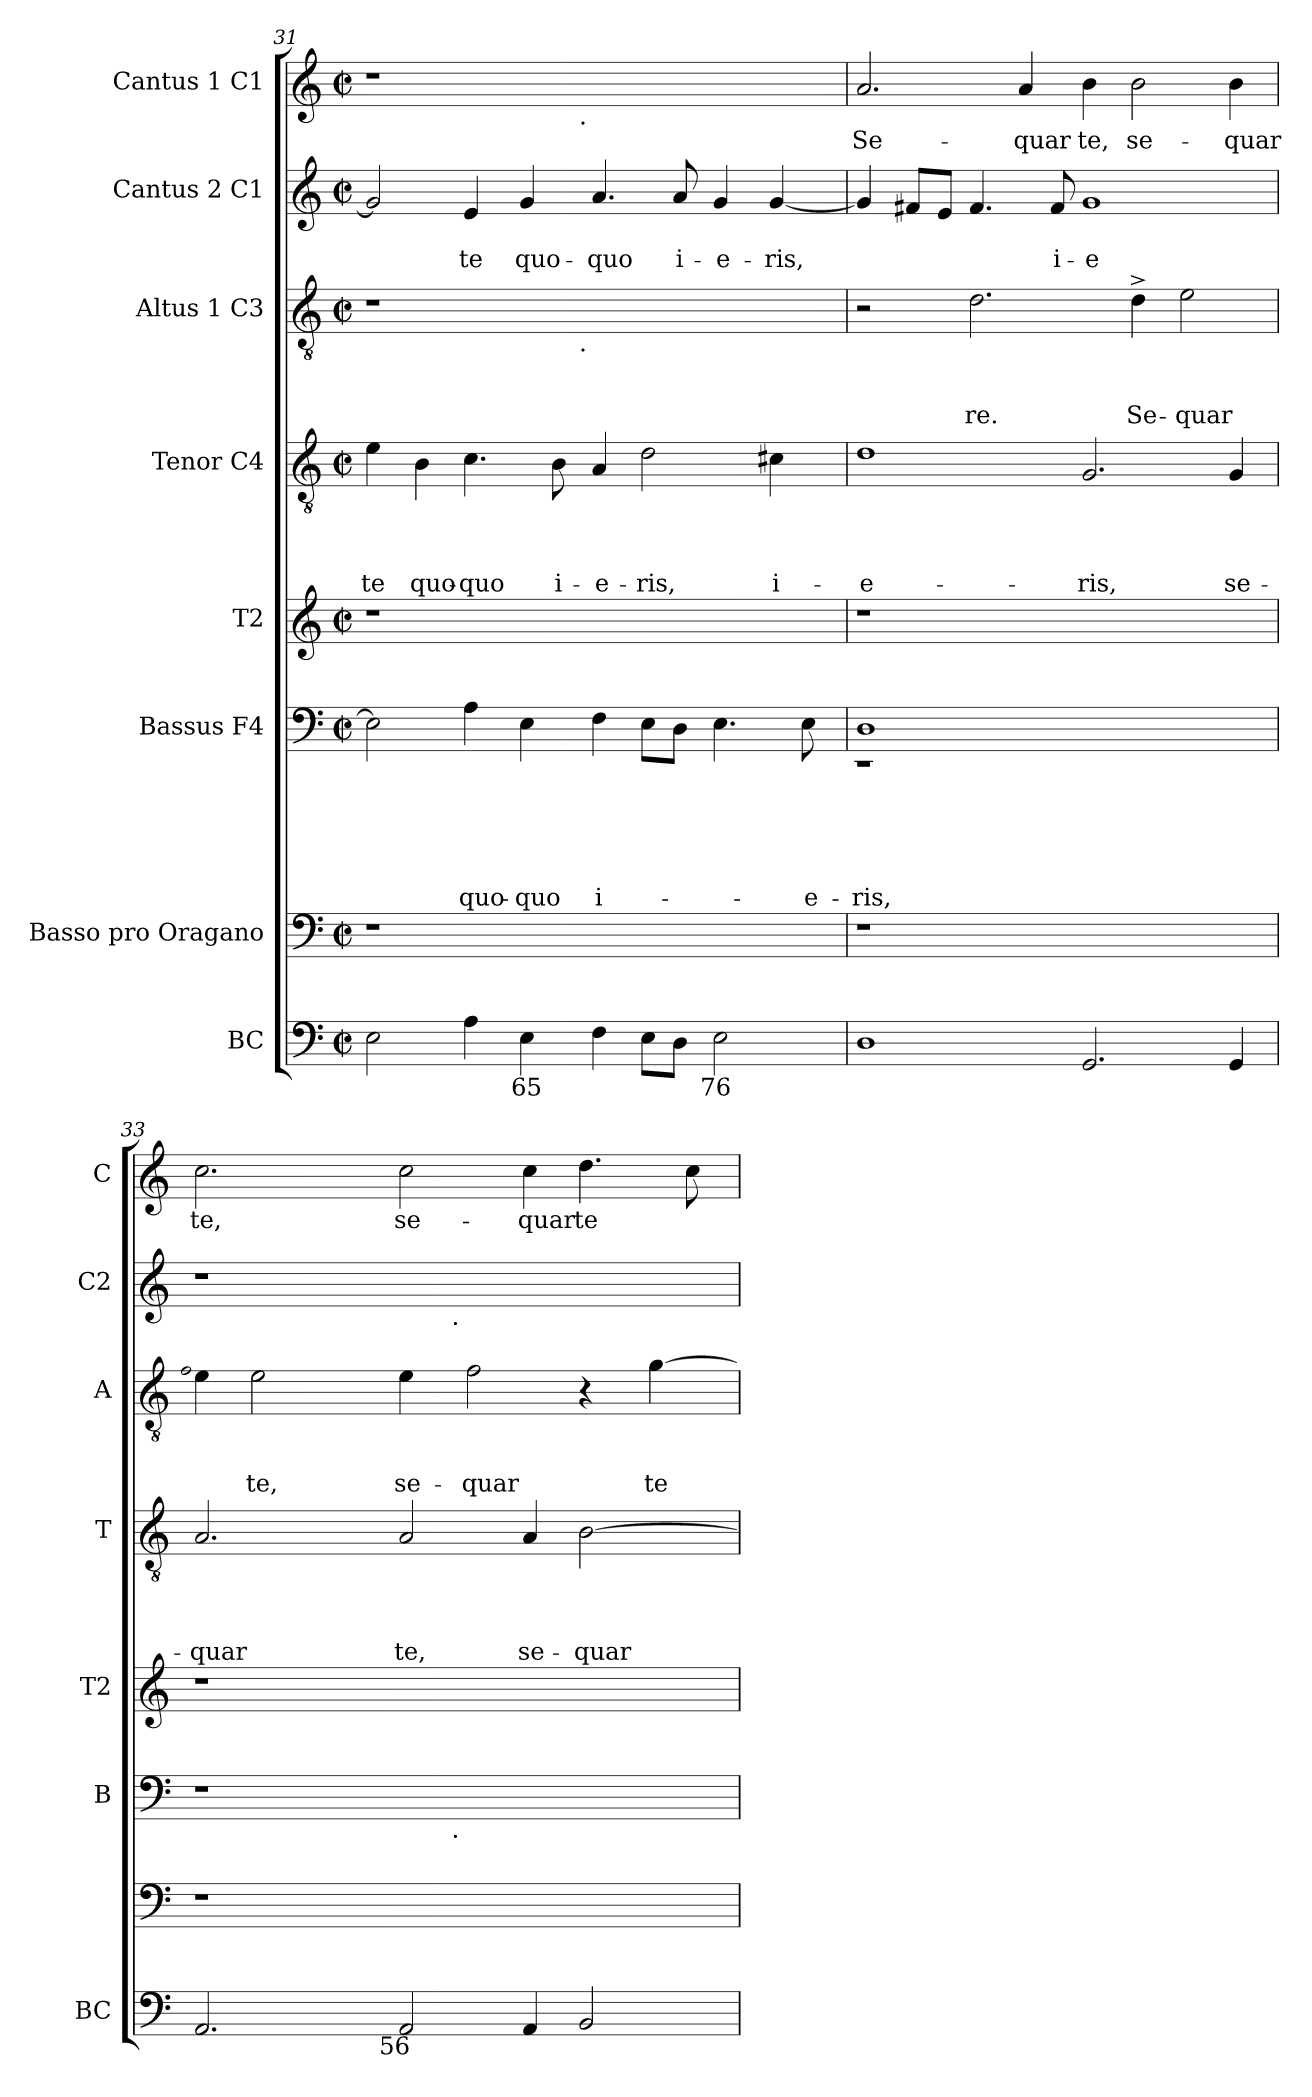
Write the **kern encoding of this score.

**kern	**kern	**kern	**text	**text	**text	**text	**text	**text	**kern	**kern	**text	**text	**text	**text	**kern	**text	**text	**text	**kern	**text	**text	**kern	**text
*part8	*part7	*part6	*part6	*part6	*part6	*part6	*part6	*part6	*part5	*part4	*part4	*part4	*part4	*part4	*part3	*part3	*part3	*part3	*part2	*part2	*part2	*part1	*part1
*staff8	*staff7	*staff6	*staff6	*staff6	*staff6	*staff6	*staff6	*staff6	*staff5	*staff4	*staff4	*staff4	*staff4	*staff4	*staff3	*staff3	*staff3	*staff3	*staff2	*staff2	*staff2	*staff1	*staff1
*I"BC	*I"Basso pro Oragano	*I"Bassus F4	*	*	*	*	*	*	*I"T2	*I"Tenor C4	*	*	*	*	*I"Altus 1 C3	*	*	*	*I"Cantus 2 C1	*	*	*I"Cantus 1 C1	*
*I'BC	*	*I'B	*	*	*	*	*	*	*I'T2	*I'T	*	*	*	*	*I'A	*	*	*	*I'C2	*	*	*I'C	*
*clefF4	*clefF4	*clefF4	*	*	*	*	*	*	*clefG2	*clefGv2	*	*	*	*	*clefGv2	*	*	*	*clefG2	*	*	*clefG2	*
*	*ITrd7c12	*	*	*	*	*	*	*	*	*	*	*	*	*	*	*	*	*	*	*	*	*	*
*k[]	*k[]	*k[]	*	*	*	*	*	*	*k[]	*k[]	*	*	*	*	*k[]	*	*	*	*k[]	*	*	*k[]	*
*C:	*C:	*C:	*	*	*	*	*	*	*C:	*C:	*	*	*	*	*C:	*	*	*	*C:	*	*	*C:	*
*M2/2	*M2/2	*M2/2	*	*	*	*	*	*	*M2/2	*M2/2	*	*	*	*	*M2/2	*	*	*	*M2/2	*	*	*M2/2	*
*met(c|)	*met(c|)	*met(c|)	*	*	*	*	*	*	*met(c|)	*met(c|)	*	*	*	*	*met(c|)	*	*	*	*met(c|)	*	*	*met(c|)	*
=31	=31	=31	=31	=31	=31	=31	=31	=31	=31	=31	=31	=31	=31	=31	=31	=31	=31	=31	=31	=31	=31	=31	=31
!LO:TX:b:t=b	!	!	!	!	!	!	!	!	!	!	!	!	!	!	!	!	!	!	!	!	!	!	!
!	!	!	!	!	!	!	!	!	!	!	!	!	!	!LO:LY:b	!	!	!	!	!	!	!	!	!
*^	*	*	*	*	*	*	*	*	*	*	*	*	*	*	*^	*	*	*	*	*	*	*^	*
*	*^	*	*	*	*	*	*	*	*	*	*	*	*	*	*	*	*	*	*	*	*	*	*	*	*	*
2E\	2ryy	1ryy	1r	2E\]	.	.	.	.	.	.	1r	4e\	.	.	.	te	1r	2ryy	.	.	.	2g/]	.	.	1r	2ryy	.
!	!	!	!	!	!	!	!	!	!	!	!	!	!	!	!	!LO:LY:b:rj	!	!	!	!	!	!	!	!	!	!	!
.	.	.	.	.	.	.	.	.	.	.	.	4B\	.	.	.	quo-	.	.	.	.	.	.	.	.	.	.	.
!	!	!	!	!	!	!	!	!	!	!LO:LY:b	!	!	!	!	!	!LO:LY:b	!	!	!	!	!	!	!	!LO:LY:b	!	!	!
4A\	8...ryy	.	.	4A\	.	.	.	.	.	quo-	.	4.c\	.	.	.	-quo	.	4...ryy	.	.	.	4e/	.	te	.	4...ryy	.
!	!LO:TX:b:t=65	!	!	!	!	!	!	!	!	!	!	!	!	!	!	!	!	!	!	!	!	!	!	!	!	!	!
.	1ryy	.	.	.	.	.	.	.	.	.	.	.	.	.	.	.	.	.	.	.	.	.	.	.	.	.	.
!	!	!	!	!	!	!	!	!	!	!LO:LY:b:rj	!	!	!	!	!	!	!	!	!	!	!	!	!	!LO:LY:b:rj	!	!	!
4E\	.	.	.	4E\	.	.	.	.	.	-quo	.	.	.	.	.	.	.	.	.	.	.	4g/	.	quo-	.	.	.
!	!	!	!	!	!	!	!	!	!	!	!	!	!	!	!	!LO:LY:b	!	!	!	!	!	!	!	!	!	!	!
.	.	.	.	.	.	.	.	.	.	.	.	8B\	.	.	.	i-	.	.	.	.	.	.	.	.	.	.	.
!	!	!	!	!	!	!	!	!	!	!	!	!	!	!	!	!	!	!	!	!	!	!	!	!	!	!LO:TX:b:t=.	!
!	!	!	!	!	!	!	!	!	!	!	!	!	!	!	!	!	!	!LO:TX:b:t=.	!	!	!	!	!	!	!	!	!
.	.	.	.	.	.	.	.	.	.	.	.	.	.	.	.	.	.	1ryy	.	.	.	.	.	.	.	1ryy	.
!	!	!	!	!	!	!	!	!	!	!LO:LY:b	!	!	!	!	!	!LO:LY:b	!	!	!	!	!	!	!	!LO:LY:b	!	!	!
4F\	.	4...ryy	1ryy	4F\	.	.	.	.	.	i-	1ryy	4A/	.	.	.	-e-	1ryy	.	.	.	.	4.a/	.	-quo	1ryy	.	.
!	!	!	!	!	!	!	!	!	!	!	!	!	!	!	!	!LO:LY:b	!	!	!	!	!	!	!	!	!	!	!
8E\L	.	.	.	8E\L	.	.	.	.	.	.	.	2d\	.	.	.	-ris,	.	.	.	.	.	.	.	.	.	.	.
!	!	!	!	!	!	!	!	!	!	!	!	!	!	!	!	!	!	!	!	!	!	!	!	!LO:LY:b	!	!	!
8D\J	.	.	.	8D\J	.	.	.	.	.	.	.	.	.	.	.	.	.	.	.	.	.	8a/	.	i-	.	.	.
!	!	!LO:TX:b:t=76	!	!	!	!	!	!	!	!	!	!	!	!	!	!	!	!	!	!	!	!	!	!	!	!	!
.	.	2ryy	.	.	.	.	.	.	.	.	.	.	.	.	.	.	.	.	.	.	.	.	.	.	.	.	.
!	!	!	!	!	!	!	!	!	!	!	!	!	!	!	!	!	!	!	!	!	!	!	!	!LO:LY:b	!	!	!
2E\	.	.	.	4.E\	.	.	.	.	.	.	.	.	.	.	.	.	.	.	.	.	.	4g/	.	-e-	.	.	.
.	4ryy	.	.	.	.	.	.	.	.	.	.	.	.	.	.	.	.	.	.	.	.	.	.	.	.	.	.
!	!	!	!	!	!	!	!	!	!	!	!	!	!	!	!	!LO:LY:b	!	!	!	!	!	!	!	!LO:LY:b	!	!	!
.	.	.	.	.	.	.	.	.	.	.	.	4c#X\	.	.	.	i-	.	.	.	.	.	[<4g/	.	-ris,	.	.	.
!	!	!	!	!	!	!	!	!	!	!LO:LY:b	!	!	!	!	!	!	!	!	!	!	!	!	!	!	!	!	!
.	.	.	.	8E\	.	.	.	.	.	-e-	.	.	.	.	.	.	.	.	.	.	.	.	.	.	.	.	.
.	.	32ryy	.	.	.	.	.	.	.	.	.	.	.	.	.	.	.	32ryy	.	.	.	.	.	.	.	32ryy	.
.	64ryy	.	.	.	.	.	.	.	.	.	.	.	.	.	.	.	.	.	.	.	.	.	.	.	.	.	.
=32	=32	=32	=32	=32	=32	=32	=32	=32	=32	=32	=32	=32	=32	=32	=32	=32	=32	=32	=32	=32	=32	=32	=32	=32	=32	=32	=32
*	*	*	*	*^	*	*	*	*	*	*	*	*	*	*	*	*	*	*	*	*	*	*	*	*	*	*	*
!	!	!	!	!	!LO:N:vis=1	!	!	!	!	!	!LO:LY:b:rj	!	!	!	!	!	!LO:LY:b	!	!	!	!	!	!	!	!	!	!	!LO:LY:b
*v	*v	*v	*	*	*	*	*	*	*	*	*	*	*	*	*	*	*	*v	*v	*	*	*	*	*	*	*v	*v	*
1D	1r	1D	0rEE	.	.	.	.	.	-ris,	1r	1d	.	.	.	-e-	2r	.	.	.	4g/]	.	.	2.a/	Se-
.	.	.	.	.	.	.	.	.	.	.	.	.	.	.	.	.	.	.	.	8f#X/L	.	.	.	.
.	.	.	.	.	.	.	.	.	.	.	.	.	.	.	.	.	.	.	.	8e/J	.	.	.	.
!	!	!	!	!	!	!	!	!	!	!	!	!	!	!	!	!	!	!	!LO:LY:b	!	!	!	!	!
.	.	.	.	.	.	.	.	.	.	.	.	.	.	.	.	2.d\	.	.	-re.	4.f#/	.	.	.	.
!	!	!	!	!	!	!	!	!	!	!	!	!	!	!	!	!	!	!	!	!	!	!	!	!LO:LY:b
.	.	.	.	.	.	.	.	.	.	.	.	.	.	.	.	.	.	.	.	.	.	.	4a/	-quar
!	!	!	!	!	!	!	!	!	!	!	!	!	!	!	!	!	!	!	!	!	!	!LO:LY:b	!	!
.	.	.	.	.	.	.	.	.	.	.	.	.	.	.	.	.	.	.	.	8f#/	.	i-	.	.
!	!	!	!	!	!	!	!	!	!	!	!	!	!	!	!LO:LY:b	!	!	!	!	!	!	!LO:LY:b	!	!LO:LY:b
2.GG</	1ryy	1ryy	.	.	.	.	.	.	.	1ryy	2.G/	.	.	.	-ris,	.	.	.	.	1g	.	-e-	4b\	te,
!	!	!	!	!	!	!	!	!	!	!	!	!	!	!	!	!	!	!	!LO:LY:b	!	!	!	!	!LO:LY:b
.	.	.	.	.	.	.	.	.	.	.	.	.	.	.	.	4d^>\	.	.	Se-	.	.	.	2b\	se-
!	!	!	!	!	!	!	!	!	!	!	!	!	!	!	!	!	!	!	!LO:LY:b	!	!	!	!	!
.	.	.	.	.	.	.	.	.	.	.	.	.	.	.	.	2e\	.	.	-quar	.	.	.	.	.
!	!	!	!	!	!	!	!	!	!	!	!	!	!	!	!LO:LY:b	!	!	!	!	!	!	!	!	!LO:LY:b
4GG/	.	.	.	.	.	.	.	.	.	.	4G/	.	.	.	se-	.	.	.	.	.	.	.	4b\	-quar
!!LO:LB:g=z
=33	=33	=33	=33	=33	=33	=33	=33	=33	=33	=33	=33	=33	=33	=33	=33	=33	=33	=33	=33	=33	=33	=33	=33	=33
!	!	!	!	!	!	!	!	!	!	!	!	!	!	!	!	!LO:N:head=open	!	!	!	!	!	!	!	!
.	.	.	.	.	.	.	.	.	.	.	.	.	.	.	.	1qf	.	.	.	.	.	.	.	.
!	!	!	!	!	!	!	!	!	!	!	!	!	!	!	!LO:LY:b	!	!	!	!	!	!	!	!	!LO:LY:b
*^	*	*	*	*	*	*	*	*	*	*	*	*	*	*	*	*	*	*	*	*^	*	*	*	*
2.AA/	2ryy	1r	1r	2ryy	.	.	.	.	.	.	1r	2.A/	.	.	.	-quar	4e\	.	.	.	1r	2ryy	.	.	2.cc\	te,
!	!	!	!	!	!	!	!	!	!	!	!	!	!	!	!	!	!	!	!	!LO:LY:b	!	!	!	!	!	!
.	.	.	.	.	.	.	.	.	.	.	.	.	.	.	.	.	2e\	.	.	te,	.	.	.	.	.	.
.	8ryy	.	.	4...ryy	.	.	.	.	.	.	.	.	.	.	.	.	.	.	.	.	.	4...ryy	.	.	.	.
.	16ryy	.	.	.	.	.	.	.	.	.	.	.	.	.	.	.	.	.	.	.	.	.	.	.	.	.
.	64ryy	.	.	.	.	.	.	.	.	.	.	.	.	.	.	.	.	.	.	.	.	.	.	.	.	.
!	!LO:TX:b:t=56	!	!	!	!	!	!	!	!	!	!	!	!	!	!	!	!	!	!	!	!	!	!	!	!	!
.	1ryy	.	.	.	.	.	.	.	.	.	.	.	.	.	.	.	.	.	.	.	.	.	.	.	.	.
!	!	!	!	!	!	!	!	!	!	!	!	!	!	!	!	!LO:LY:b	!	!	!	!LO:LY:b	!	!	!	!	!	!LO:LY:b
2AA/	.	.	.	.	.	.	.	.	.	.	.	2A/	.	.	.	te,	4e\	.	.	se-	.	.	.	.	2cc\	se-
!	!	!	!	!	!	!	!	!	!	!	!	!	!	!	!	!	!	!	!	!	!	!LO:TX:b:t=.	!	!	!	!
!	!	!	!	!LO:TX:b:t=.	!	!	!	!	!	!	!	!	!	!	!	!	!	!	!	!	!	!	!	!	!	!
.	.	.	.	1ryy	.	.	.	.	.	.	.	.	.	.	.	.	.	.	.	.	.	1ryy	.	.	.	.
!	!	!	!	!	!	!	!	!	!	!	!	!	!	!	!	!	!	!	!	!LO:LY:b	!	!	!	!	!	!
.	.	1ryy	1ryy	.	.	.	.	.	.	.	1ryy	.	.	.	.	.	2f\	.	.	-quar	1ryy	.	.	.	.	.
!	!	!	!	!	!	!	!	!	!	!	!	!	!	!	!	!LO:LY:b	!	!	!	!	!	!	!	!	!	!LO:LY:b
4AA/	.	.	.	.	.	.	.	.	.	.	.	4A/	.	.	.	se-	.	.	.	.	.	.	.	.	4cc\	-quar
!	!	!	!	!	!	!	!	!	!	!	!	!	!	!	!	!LO:LY:b	!	!	!	!	!	!	!	!	!	!LO:LY:b
2BB/	.	.	.	.	.	.	.	.	.	.	.	[>2B\	.	.	.	-quar	4r	.	.	.	.	.	.	.	4.dd\	te
.	4ryy	.	.	.	.	.	.	.	.	.	.	.	.	.	.	.	.	.	.	.	.	.	.	.	.	.
!	!	!	!	!	!	!	!	!	!	!	!	!	!	!	!	!	!	!	!	!LO:LY:b	!	!	!	!	!	!
.	.	.	.	.	.	.	.	.	.	.	.	.	.	.	.	.	[>4g\	.	.	te	.	.	.	.	.	.
.	.	.	.	.	.	.	.	.	.	.	.	.	.	.	.	.	.	.	.	.	.	.	.	.	8cc\	.
.	32.ryy	.	.	.	.	.	.	.	.	.	.	.	.	.	.	.	.	.	.	.	.	.	.	.	.	.
.	.	.	.	32ryy	.	.	.	.	.	.	.	.	.	.	.	.	.	.	.	.	.	32ryy	.	.	.	.
*v	*v	*	*v	*v	*	*	*	*	*	*	*	*	*	*	*	*	*	*	*	*	*v	*v	*	*	*	*
=	=	=	=	=	=	=	=	=	=	=	=	=	=	=	=	=	=	=	=	=	=	=	=
*-	*-	*-	*-	*-	*-	*-	*-	*-	*-	*-	*-	*-	*-	*-	*-	*-	*-	*-	*-	*-	*-	*-	*-
